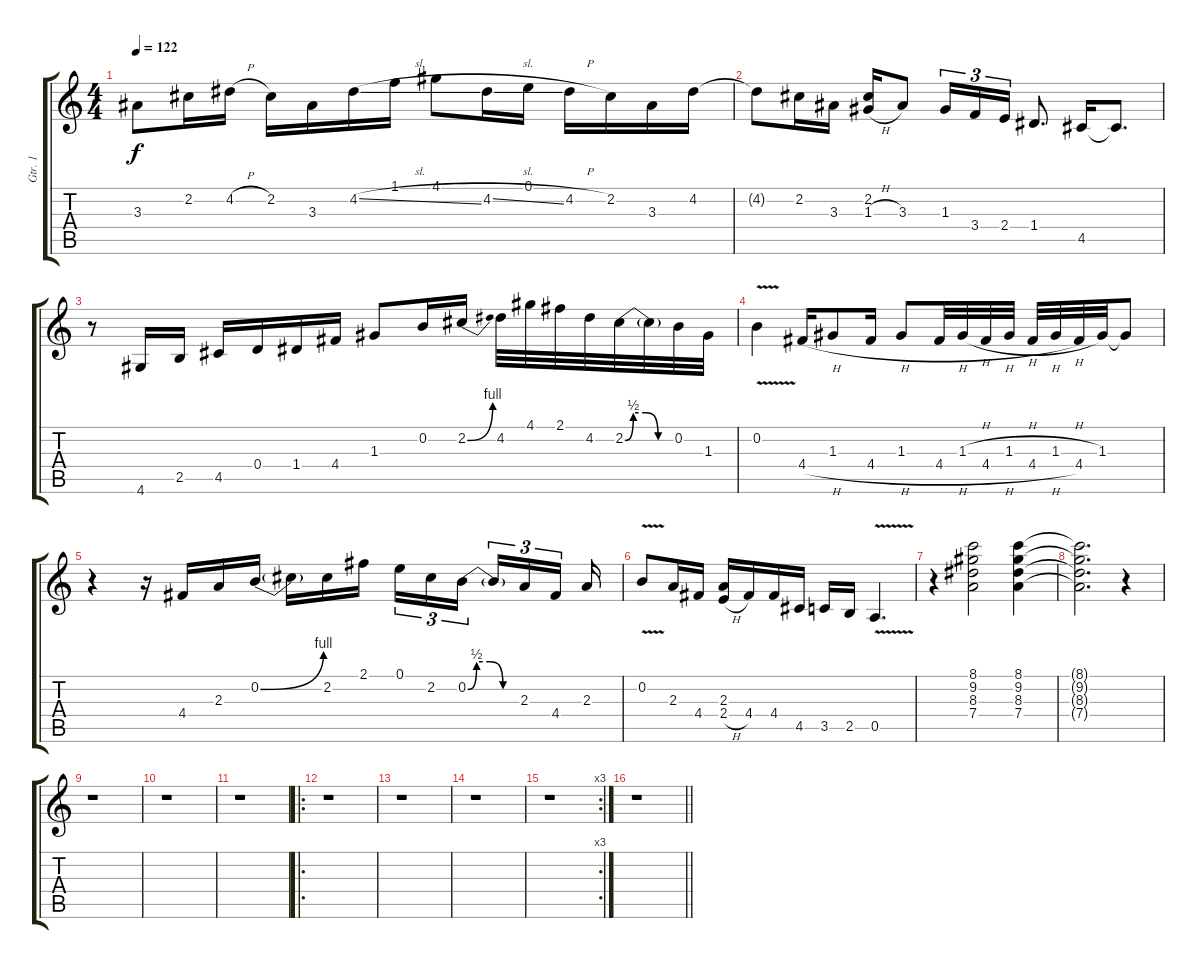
\track ("Gtr. 1" "Gtr. 1") {instrument distortionguitar}
\staff {score tabs}
\tuning (E4 B3 G3 D3 A2 E2) {hide}
\ts (4 4)
\tempo 122
\clef g2
\ks c
3.3.8{dy f instrument distortionguitar} 2.2.16 4.2{h}.16 2.2.16 3.3.16 4.2{sl}.16 1.1.16 4.1.8 4.2{sl}.16 0.1.16 4.2{h}.16 2.2.16 3.3.16 4.2.16 |
4.2{t}.8 2.2.16 3.3.16 (2.2 1.3{h}).16 3.3.8 1.3.16{tu (3 2)} 3.4.16{tu (3 2)} 2.4.16{tu (3 2)} 1.4.8{d} 4.5.16 4.5{t}.8{d} |
r.8 4.6.16 2.5.16 4.5.16 0.4.16 1.4.16 4.4.16 1.3.8 0.2.16 2.2{be (bend 0 0 60 4)}.16 4.2.32 4.1.32 2.1.32 4.2.32 2.2{be (custom 0 0 10 2 25 2 40 0 60 0)}.32 2.2{t}.32 0.2.32 1.3.32 |
0.2{v}.4 4.4{h}.16 1.3.8 4.4{h}.16 1.3.8 4.4{h}.32 1.3{h}.32 4.4{h}.32 1.3{h}.32 4.4{h}.32 1.3{h}.32 4.4.32 1.3.32 1.3{t}.8 |
r.4 r.16 4.4.16 2.3.16 0.2{be (bend 0 0 60 4)}.16 0.2{t}.16 2.2.16 2.1.16{beam splitsecondary} 0.1.16{tu (3 2)} 2.2.16{tu (3 2)} 0.2{be (custom 0 0 10 2 25 2 40 0 60 0)}.16{tu (3 2) beam splitsecondary} 0.2{t}.16{tu (3 2)} 2.3.16{tu (3 2)} 4.4.16{tu (3 2) beam splitsecondary} 2.3.16 |
0.2{v}.8 2.3.16 4.4.16 (2.3 2.4{h}).16 4.4.16 4.4.16 4.5.16 3.5.16 2.5.16 0.5{v}.4{d} |
r.4 (8.1 9.2 8.3 7.4).2 (8.1 9.2 8.3 7.4).4 |
(8.1{t} 9.2{t} 8.3{t} 7.4{t}).2{d} r.4 |
r.1 |
r.1 |
r.1 |
\ro
r.1 |
r.1 |
r.1 |
\rc 3
r.1 |
\barLineRight lightlight
r.1
